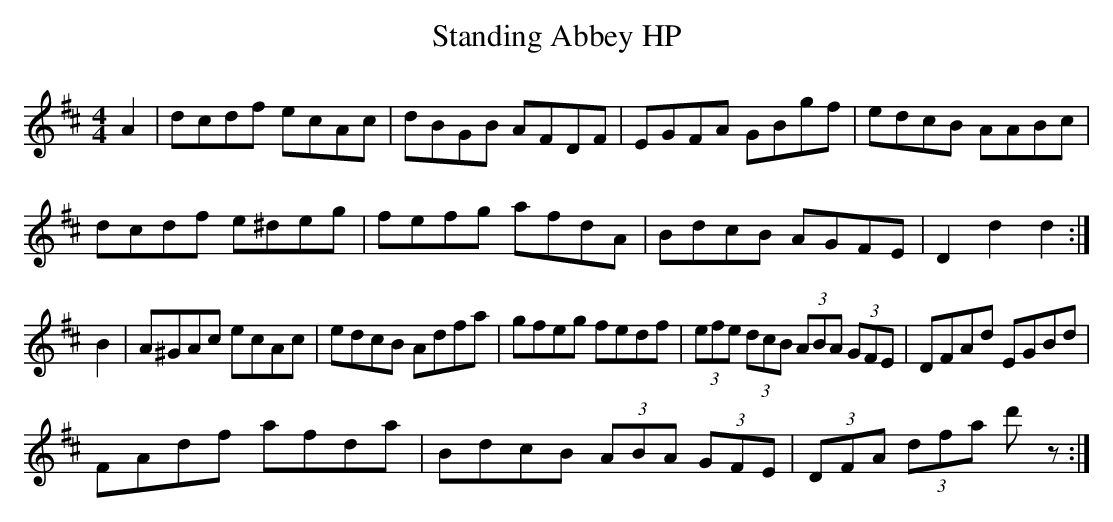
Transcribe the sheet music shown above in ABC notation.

X:1
T: Standing Abbey HP
L: 1/8
M: 4/4
K: D
A2 | dcdf ecAc | dBGB AFDF | EGFA GBgf | edcB AABc |
dcdf e^deg | fefg afdA | BdcB AGFE | D2 d2 d2 :|
B2 | A^GAc ecAc | edcB Adfa | gfeg fedf | (3efe (3dcB (3ABA (3GFE |\
DFAd EGBd |
FAdf afda | BdcB (3ABA (3GFE | (3DFA (3dfa d' z :|
